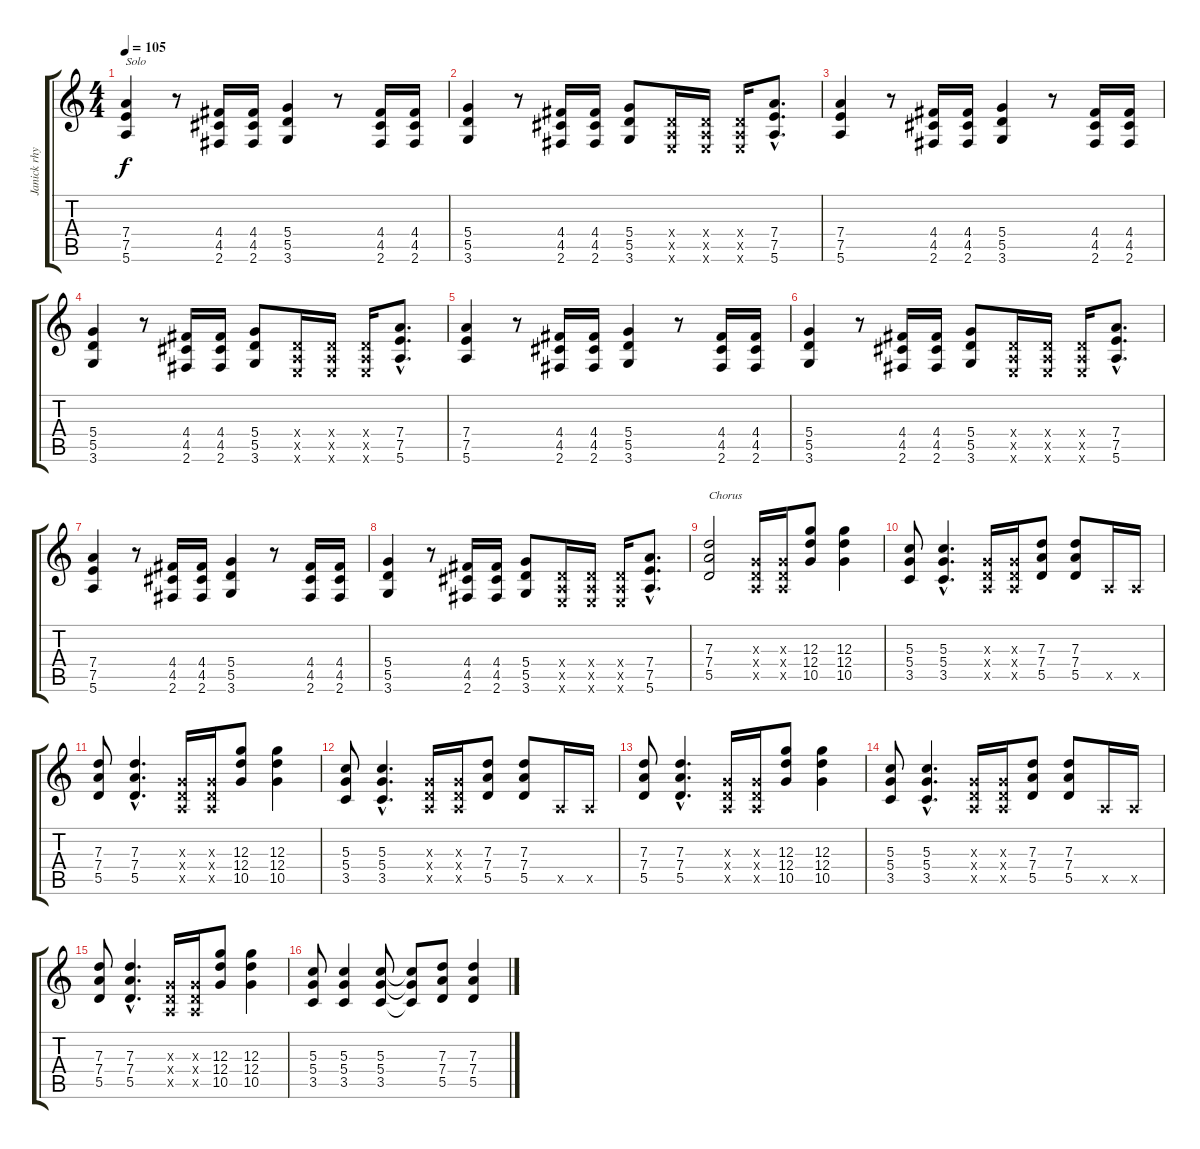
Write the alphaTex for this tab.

\track ("Janick rhythm" "Janick rhy") {instrument distortionguitar}
\staff {score tabs}
\tuning (E4 B3 G3 D3 A2 E2) {hide}
\ts (4 4)
\tempo 105
\clef g2
\ks c
(7.4 7.5 5.6).4{txt "Solo" dy f volume 10} r.8 (4.4 4.5 2.6).16 (4.4 4.5 2.6).16 (5.4 5.5 3.6).4 r.8 (4.4 4.5 2.6).16 (4.4 4.5 2.6).16 |
(5.4 5.5 3.6).4 r.8 (4.4 4.5 2.6).16 (4.4 4.5 2.6).16 (5.4 5.5 3.6).8 (0.4{x} 0.5{x} 0.6{x}).16 (0.4{x} 0.5{x} 0.6{x}).16 (0.4{x} 0.5{x} 0.6{x}).16 (7.4{hac} 7.5{hac} 5.6{hac}).8{d} |
(7.4 7.5 5.6).4 r.8 (4.4 4.5 2.6).16 (4.4 4.5 2.6).16 (5.4 5.5 3.6).4 r.8 (4.4 4.5 2.6).16 (4.4 4.5 2.6).16 |
(5.4 5.5 3.6).4 r.8 (4.4 4.5 2.6).16 (4.4 4.5 2.6).16 (5.4 5.5 3.6).8 (0.4{x} 0.5{x} 0.6{x}).16 (0.4{x} 0.5{x} 0.6{x}).16 (0.4{x} 0.5{x} 0.6{x}).16 (7.4{hac} 7.5{hac} 5.6{hac}).8{d} |
(7.4 7.5 5.6).4 r.8 (4.4 4.5 2.6).16 (4.4 4.5 2.6).16 (5.4 5.5 3.6).4 r.8 (4.4 4.5 2.6).16 (4.4 4.5 2.6).16 |
(5.4 5.5 3.6).4 r.8 (4.4 4.5 2.6).16 (4.4 4.5 2.6).16 (5.4 5.5 3.6).8 (0.4{x} 0.5{x} 0.6{x}).16 (0.4{x} 0.5{x} 0.6{x}).16 (0.4{x} 0.5{x} 0.6{x}).16 (7.4{hac} 7.5{hac} 5.6{hac}).8{d} |
(7.4 7.5 5.6).4 r.8 (4.4 4.5 2.6).16 (4.4 4.5 2.6).16 (5.4 5.5 3.6).4 r.8 (4.4 4.5 2.6).16 (4.4 4.5 2.6).16 |
(5.4 5.5 3.6).4 r.8 (4.4 4.5 2.6).16 (4.4 4.5 2.6).16 (5.4 5.5 3.6).8 (0.4{x} 0.5{x} 0.6{x}).16 (0.4{x} 0.5{x} 0.6{x}).16 (0.4{x} 0.5{x} 0.6{x}).16 (7.4{hac} 7.5{hac} 5.6{hac}).8{d} |
(7.3 7.4 5.5).2{txt "Chorus" volume 15} (0.3{x} 0.4{x} 0.5{x}).16 (0.3{x} 0.4{x} 0.5{x}).16 (12.3 12.4 10.5).8 (12.3 12.4 10.5).4 |
(5.3 5.4 3.5).8 (5.3{hac} 5.4{hac} 3.5{hac}).4{d} (0.3{x} 0.4{x} 0.5{x}).16 (0.3{x} 0.4{x} 0.5{x}).16 (7.3 7.4 5.5).8 (7.3 7.4 5.5).8 0.5{x}.16 0.5{x}.16 |
(7.3 7.4 5.5).8 (7.3{hac} 7.4{hac} 5.5{hac}).4{d} (0.3{x} 0.4{x} 0.5{x}).16 (0.3{x} 0.4{x} 0.5{x}).16 (12.3 12.4 10.5).8 (12.3 12.4 10.5).4 |
(5.3 5.4 3.5).8 (5.3{hac} 5.4{hac} 3.5{hac}).4{d} (0.3{x} 0.4{x} 0.5{x}).16 (0.3{x} 0.4{x} 0.5{x}).16 (7.3 7.4 5.5).8 (7.3 7.4 5.5).8 0.5{x}.16 0.5{x}.16 |
(7.3 7.4 5.5).8 (7.3{hac} 7.4{hac} 5.5{hac}).4{d} (0.3{x} 0.4{x} 0.5{x}).16 (0.3{x} 0.4{x} 0.5{x}).16 (12.3 12.4 10.5).8 (12.3 12.4 10.5).4 |
(5.3 5.4 3.5).8 (5.3{hac} 5.4{hac} 3.5{hac}).4{d} (0.3{x} 0.4{x} 0.5{x}).16 (0.3{x} 0.4{x} 0.5{x}).16 (7.3 7.4 5.5).8 (7.3 7.4 5.5).8 0.5{x}.16 0.5{x}.16 |
(7.3 7.4 5.5).8 (7.3{hac} 7.4{hac} 5.5{hac}).4{d} (0.3{x} 0.4{x} 0.5{x}).16 (0.3{x} 0.4{x} 0.5{x}).16 (12.3 12.4 10.5).8 (12.3 12.4 10.5).4 |
(5.3 5.4 3.5).8 (5.3 5.4 3.5).4 (5.3 5.4 3.5).8 (5.3{t} 5.4{t} 3.5{t}).8 (7.3 7.4 5.5).8 (7.3 7.4 5.5).4
